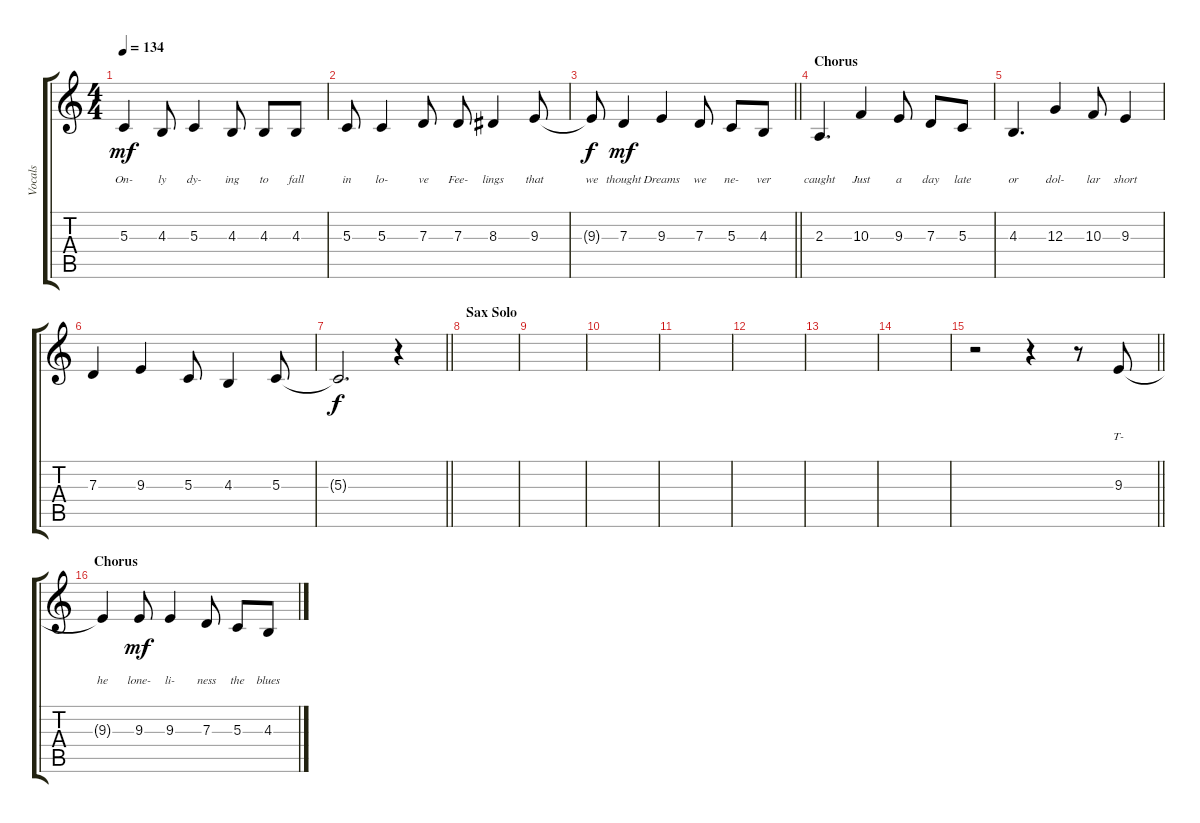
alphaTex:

\track ("Vocals" "Vocals") {instrument lead2sawtooth}
\staff {score tabs}
\tuning (E4 B3 G3 D3 A2 E2) {hide}
\ts (4 4)
\tempo 134
\clef g2
\ks c
5.3.4{lyrics (0 "") lyrics (1 "") lyrics (2 "On-") lyrics (3 "") lyrics (4 "") dy mf} 4.3.8{lyrics (0 "") lyrics (1 "") lyrics (2 "ly") lyrics (3 "") lyrics (4 "")} 5.3.4{lyrics (0 "") lyrics (1 "") lyrics (2 "dy-") lyrics (3 "") lyrics (4 "")} 4.3.8{lyrics (0 "") lyrics (1 "") lyrics (2 "ing") lyrics (3 "") lyrics (4 "")} 4.3.8{lyrics (0 "") lyrics (1 "") lyrics (2 "to") lyrics (3 "") lyrics (4 "")} 4.3.8{lyrics (0 "") lyrics (1 "") lyrics (2 "fall") lyrics (3 "") lyrics (4 "")} |
5.3.8{lyrics (0 "") lyrics (1 "") lyrics (2 "in") lyrics (3 "") lyrics (4 "")} 5.3.4{lyrics (0 "") lyrics (1 "") lyrics (2 "lo-") lyrics (3 "") lyrics (4 "")} 7.3.8{lyrics (0 "") lyrics (1 "") lyrics (2 "ve") lyrics (3 "") lyrics (4 "")} 7.3.8{lyrics (0 "") lyrics (1 "") lyrics (2 "Fee-") lyrics (3 "") lyrics (4 "")} 8.3.4{lyrics (0 "") lyrics (1 "") lyrics (2 "lings") lyrics (3 "") lyrics (4 "")} 9.3.8{lyrics (0 "") lyrics (1 "") lyrics (2 "that") lyrics (3 "") lyrics (4 "")} |
\barLineRight lightlight
9.3{t}.8{lyrics (0 "") lyrics (1 "") lyrics (2 "we") lyrics (3 "") lyrics (4 "") dy f} 7.3.4{lyrics (0 "") lyrics (1 "") lyrics (2 "thought") lyrics (3 "") lyrics (4 "") dy mf} 9.3.4{lyrics (0 "") lyrics (1 "") lyrics (2 "Dreams") lyrics (3 "") lyrics (4 "")} 7.3.8{lyrics (0 "") lyrics (1 "") lyrics (2 "we") lyrics (3 "") lyrics (4 "")} 5.3.8{lyrics (0 "") lyrics (1 "") lyrics (2 "ne-") lyrics (3 "") lyrics (4 "")} 4.3.8{lyrics (0 "") lyrics (1 "") lyrics (2 "ver") lyrics (3 "") lyrics (4 "")} |
\section ("" "Chorus")
2.3.4{d lyrics (0 "") lyrics (1 "") lyrics (2 "caught") lyrics (3 "") lyrics (4 "")} 10.3.4{lyrics (0 "") lyrics (1 "") lyrics (2 "Just") lyrics (3 "") lyrics (4 "")} 9.3.8{lyrics (0 "") lyrics (1 "") lyrics (2 "a") lyrics (3 "") lyrics (4 "")} 7.3.8{lyrics (0 "") lyrics (1 "") lyrics (2 "day") lyrics (3 "") lyrics (4 "")} 5.3.8{lyrics (0 "") lyrics (1 "") lyrics (2 "late") lyrics (3 "") lyrics (4 "")} |
4.3.4{d lyrics (0 "") lyrics (1 "") lyrics (2 "or") lyrics (3 "") lyrics (4 "")} 12.3.4{lyrics (0 "") lyrics (1 "") lyrics (2 "dol-") lyrics (3 "") lyrics (4 "")} 10.3.8{lyrics (0 "") lyrics (1 "") lyrics (2 "lar") lyrics (3 "") lyrics (4 "")} 9.3.4{lyrics (0 "") lyrics (1 "") lyrics (2 "short") lyrics (3 "") lyrics (4 "")} |
7.3.4 9.3.4 5.3.8 4.3.4 5.3.8 |
\barLineRight lightlight
5.3{t}.2{d dy f} r.4 |
\section ("" "Sax Solo")
|
|
|
|
|
|
|
\barLineRight lightlight
r.2 r.4 r.8 9.3.8{lyrics (0 "") lyrics (1 "") lyrics (2 "") lyrics (3 "T-") lyrics (4 "")} |
\section ("" "Chorus")
9.3{t}.4{lyrics (0 "") lyrics (1 "") lyrics (2 "") lyrics (3 "he") lyrics (4 "")} 9.3.8{lyrics (0 "") lyrics (1 "") lyrics (2 "") lyrics (3 "lone-") lyrics (4 "") dy mf} 9.3.4{lyrics (0 "") lyrics (1 "") lyrics (2 "") lyrics (3 "li-") lyrics (4 "")} 7.3.8{lyrics (0 "") lyrics (1 "") lyrics (2 "") lyrics (3 "ness") lyrics (4 "")} 5.3.8{lyrics (0 "") lyrics (1 "") lyrics (2 "") lyrics (3 "the") lyrics (4 "")} 4.3.8{lyrics (0 "") lyrics (1 "") lyrics (2 "") lyrics (3 "blues") lyrics (4 "")}
